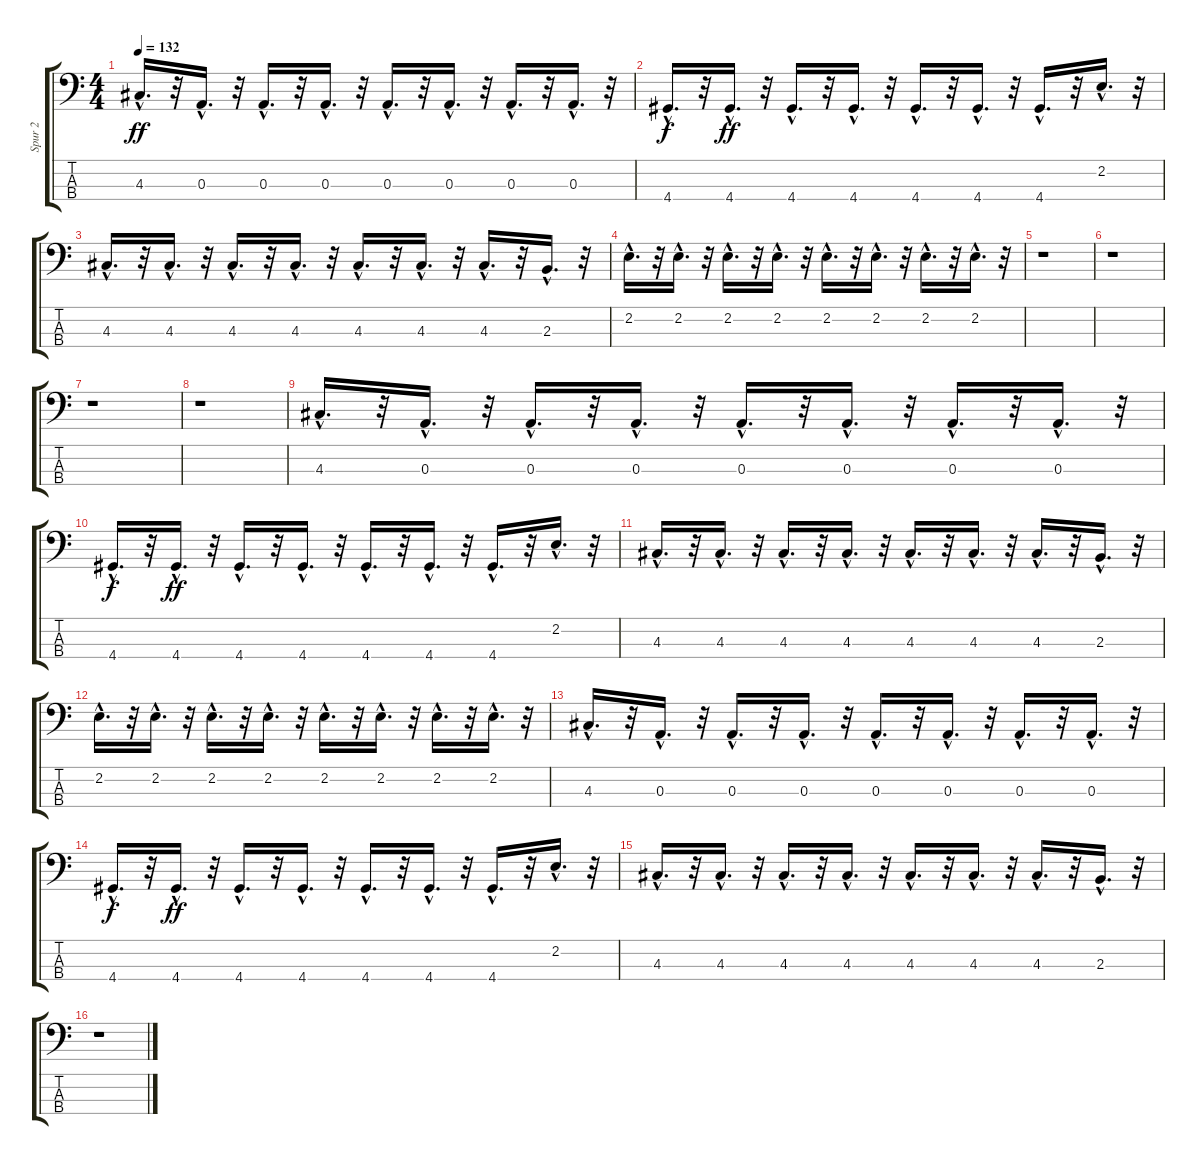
\track ("Spur 2" "Spur 2") {instrument electricbassfinger}
\staff {score tabs}
\tuning (G2 D2 A1 E1) {hide}
\ts (4 4)
\tempo 132
\clef f4
\ks c
4.3{hac}.16{d dy ff} r.32 0.3{hac}.16{d} r.32 0.3{hac}.16{d} r.32 0.3{hac}.16{d} r.32 0.3{hac}.16{d} r.32 0.3{hac}.16{d} r.32 0.3{hac}.16{d} r.32 0.3{hac}.16{d} r.32 |
4.4{hac}.16{d dy f} r.32 4.4{hac}.16{d dy ff} r.32 4.4{hac}.16{d} r.32 4.4{hac}.16{d} r.32 4.4{hac}.16{d} r.32 4.4{hac}.16{d} r.32 4.4{hac}.16{d} r.32 2.2{hac}.16{d} r.32 |
4.3{hac}.16{d} r.32 4.3{hac}.16{d} r.32 4.3{hac}.16{d} r.32 4.3{hac}.16{d} r.32 4.3{hac}.16{d} r.32 4.3{hac}.16{d} r.32 4.3{hac}.16{d} r.32 2.3{hac}.16{d} r.32 |
2.2{hac}.16{d} r.32 2.2{hac}.16{d} r.32 2.2{hac}.16{d} r.32 2.2{hac}.16{d} r.32 2.2{hac}.16{d} r.32 2.2{hac}.16{d} r.32 2.2{hac}.16{d} r.32 2.2{hac}.16{d} r.32 |
r.1 |
r.1 |
r.1 |
r.1 |
4.3{hac}.16{d} r.32 0.3{hac}.16{d} r.32 0.3{hac}.16{d} r.32 0.3{hac}.16{d} r.32 0.3{hac}.16{d} r.32 0.3{hac}.16{d} r.32 0.3{hac}.16{d} r.32 0.3{hac}.16{d} r.32 |
4.4{hac}.16{d dy f} r.32 4.4{hac}.16{d dy ff} r.32 4.4{hac}.16{d} r.32 4.4{hac}.16{d} r.32 4.4{hac}.16{d} r.32 4.4{hac}.16{d} r.32 4.4{hac}.16{d} r.32 2.2{hac}.16{d} r.32 |
4.3{hac}.16{d} r.32 4.3{hac}.16{d} r.32 4.3{hac}.16{d} r.32 4.3{hac}.16{d} r.32 4.3{hac}.16{d} r.32 4.3{hac}.16{d} r.32 4.3{hac}.16{d} r.32 2.3{hac}.16{d} r.32 |
2.2{hac}.16{d} r.32 2.2{hac}.16{d} r.32 2.2{hac}.16{d} r.32 2.2{hac}.16{d} r.32 2.2{hac}.16{d} r.32 2.2{hac}.16{d} r.32 2.2{hac}.16{d} r.32 2.2{hac}.16{d} r.32 |
4.3{hac}.16{d} r.32 0.3{hac}.16{d} r.32 0.3{hac}.16{d} r.32 0.3{hac}.16{d} r.32 0.3{hac}.16{d} r.32 0.3{hac}.16{d} r.32 0.3{hac}.16{d} r.32 0.3{hac}.16{d} r.32 |
4.4{hac}.16{d dy f} r.32 4.4{hac}.16{d dy ff} r.32 4.4{hac}.16{d} r.32 4.4{hac}.16{d} r.32 4.4{hac}.16{d} r.32 4.4{hac}.16{d} r.32 4.4{hac}.16{d} r.32 2.2{hac}.16{d} r.32 |
4.3{hac}.16{d} r.32 4.3{hac}.16{d} r.32 4.3{hac}.16{d} r.32 4.3{hac}.16{d} r.32 4.3{hac}.16{d} r.32 4.3{hac}.16{d} r.32 4.3{hac}.16{d} r.32 2.3{hac}.16{d} r.32 |
r.1
